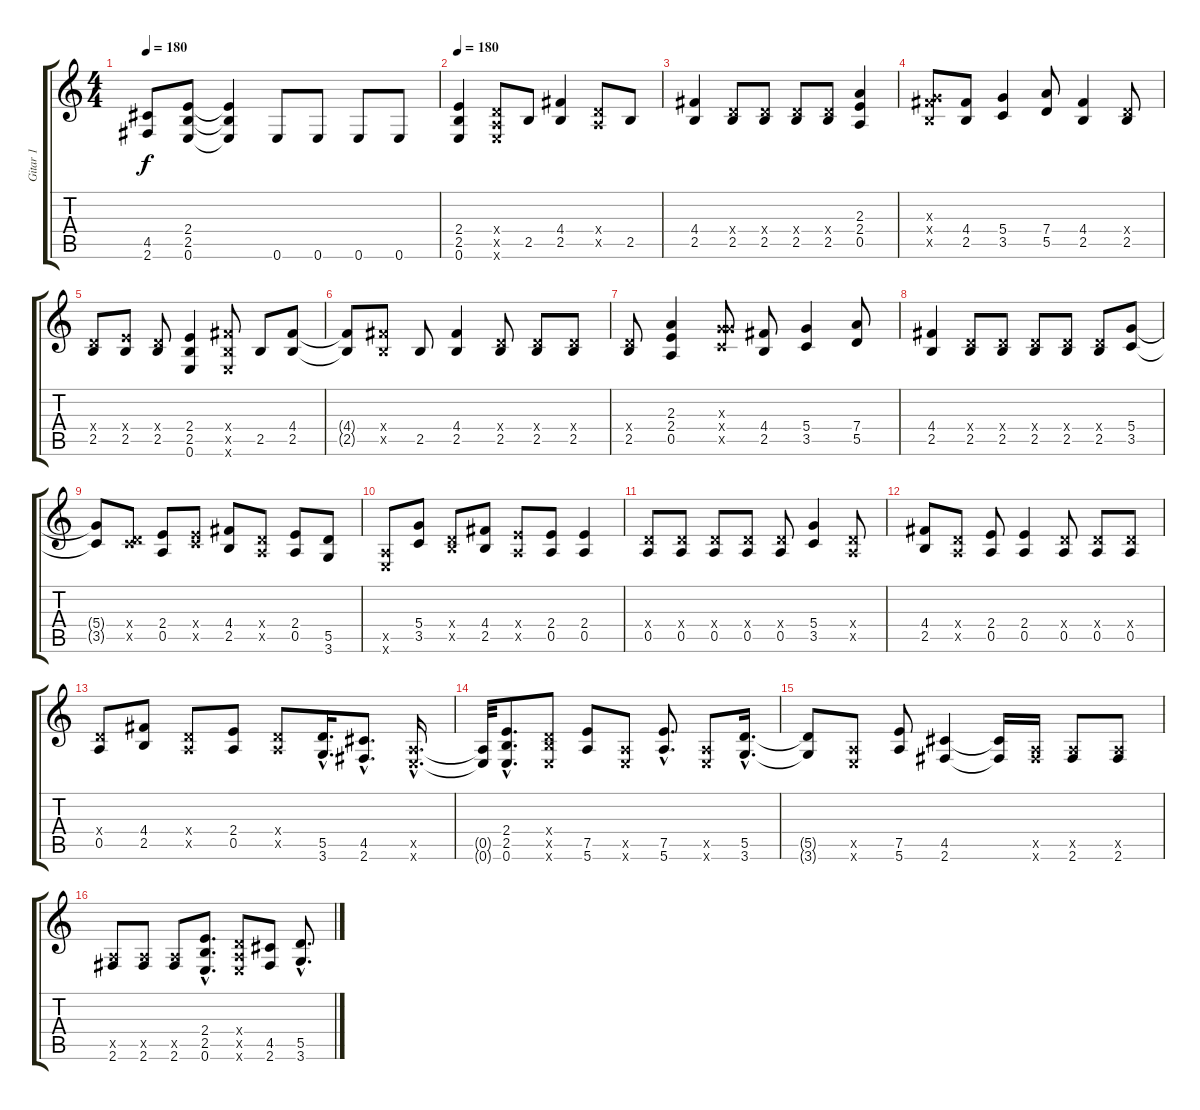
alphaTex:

\track ("Gitar 1" "Gitar 1") {instrument distortionguitar}
\staff {score tabs}
\tuning (E4 B3 G3 D3 A2 E2) {hide}
\ts (4 4)
\tempo 180
\clef g2
\ks c
(4.5 2.6).8{dy f} (2.4 2.5 0.6).8 (2.4{t} 2.5{t} 0.6{t}).4 0.6.8 0.6.8 0.6.8 0.6.8 |
\tempo 180
(2.4 2.5 0.6).4 (0.4{x} 0.5{x} 0.6{x}).8 2.5.8 (4.4 2.5).4 (0.4{x} 0.5{x}).8 2.5.8 |
(4.4 2.5).4 (0.4{x} 2.5).8 (0.4{x} 2.5).8 (0.4{x} 2.5).8 (0.4{x} 2.5).8 (2.3 2.4 0.5).4 |
(0.3{x} 4.4{x} 2.5{x}).8 (4.4 2.5).8 (5.4 3.5).4 (7.4 5.5).8 (4.4 2.5).4 (0.4{x} 2.5).8 |
(0.4{x} 2.5).8 (2.4{x} 2.5).8 (0.4{x} 2.5).8 (2.4 2.5 0.6).4 (4.4{x} 2.5{x} 0.6{x}).8 2.5.8 (4.4 2.5).8 |
(4.4{t} 2.5{t}).8 (4.4{x} 2.5{x}).8 2.5.8 (4.4 2.5).4 (0.4{x} 2.5).8 (0.4{x} 2.5).8 (0.4{x} 2.5).8 |
(0.4{x} 2.5).8 (2.3 2.4 0.5).4 (0.3{x} 5.4{x} 3.5{x}).8 (4.4 2.5).8 (5.4 3.5).4 (7.4 5.5).8 |
(4.4 2.5).4 (0.4{x} 2.5).8 (0.4{x} 2.5).8 (0.4{x} 2.5).8 (0.4{x} 2.5).8 (0.4{x} 2.5).8 (5.4 3.5).8 |
(5.4{t} 3.5{t}).8 (0.4{x} 3.5{x}).8 (2.4 0.5).8 (2.4{x} 3.5{x}).8 (4.4 2.5).8 (0.4{x} 0.5{x}).8 (2.4 0.5).8 (5.5 3.6).8 |
(0.5{x} 0.6{x}).8 (5.4 3.5).8 (0.4{x} 2.5{x}).8 (4.4 2.5).8 (2.4{x} 0.5{x}).8 (2.4 0.5).8 (2.4 0.5).4 |
(0.4{x} 0.5).8 (0.4{x} 0.5).8 (0.4{x} 0.5).8 (0.4{x} 0.5).8 (0.4{x} 0.5).8 (5.4 3.5).4 (0.4{x} 0.5{x}).8 |
(4.4 2.5).8 (0.4{x} 0.5{x}).8 (2.4 0.5).8 (2.4 0.5).4 (0.4{x} 0.5).8 (0.4{x} 0.5).8 (0.4{x} 0.5).8 |
(0.4{x} 0.5).8 (4.4 2.5).8 (0.4{x} 0.5{x}).8 (2.4 0.5).8 (0.4{x} 0.5{x}).8 (5.5{hac} 3.6{hac}).16{d} (4.5{hac} 2.6{hac}).8{d} (0.5{hac x} 0.6{hac x}).16{d} |
(0.5{t} 0.6{t}).32 (2.4{hac} 2.5{hac} 0.6{hac}).8{d} (0.4{x} 2.5{x} 0.6{x}).8 (7.5 5.6).8 (0.5{x} 0.6{x}).8 (7.5{hac} 5.6{hac}).8{d} (0.5{x} 0.6{x}).8 (5.5{hac} 3.6{hac}).16{d} |
(5.5{t} 3.6{t}).8 (0.5{x} 0.6{x}).8 (7.5 5.6).8 (4.5 2.6).4 (4.5{t} 2.6{t}).16 (0.5{x} 2.6{x}).16 (0.5{x} 2.6).8 (0.5{x} 2.6).8 |
(0.5{x} 2.6).8 (0.5{x} 2.6).8 (0.5{x} 2.6).8 (2.4{hac} 2.5{hac} 0.6{hac}).8{d} (0.4{x} 0.5{x} 0.6{x}).8 (4.5 2.6).8 (5.5{hac} 3.6{hac}).8{d}
